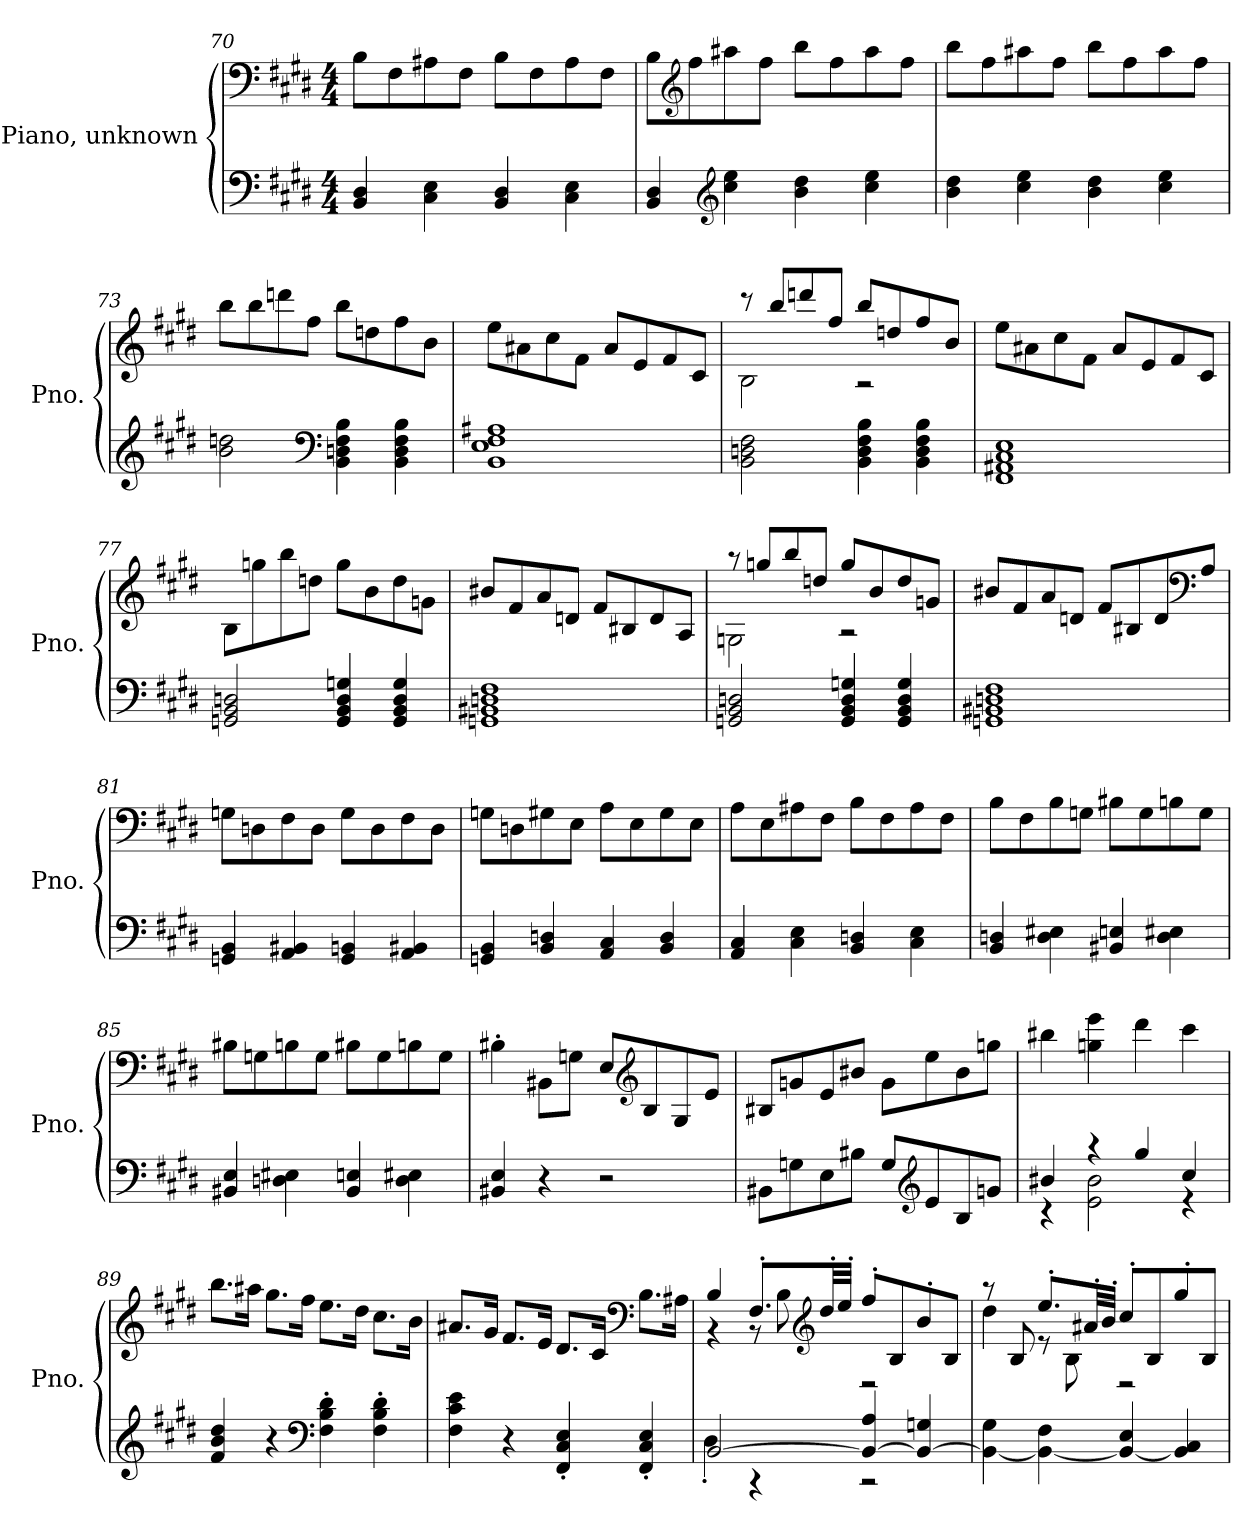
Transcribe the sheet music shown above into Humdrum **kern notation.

**kern	**kern
*part1	*part1
*staff2	*staff1
*I"Piano, unknown	*
*I'Pno.	*
*clefF4	*clefF4
*k[f#c#g#d#]	*k[f#c#g#d#]
*M4/4	*M4/4
=70	=70
4BB/ 4D#/	8B\L
.	8F#\
4C#\ 4E\	8A#X\
.	8F#\J
4BB/ 4D#/	8B\L
.	8F#\
4C#\ 4E\	8A#\
.	8F#\J
!!LO:PB:g=z
=71	=71
4BB/ 4D#/	8B\L
*	*clefG2
.	8ff#\
*clefG2	*
4cc#\ 4ee\	8aa#X\
.	8ff#\J
4b\ 4dd#\	8bb\L
.	8ff#\
4cc#\ 4ee\	8aa#\
.	8ff#\J
=72	=72
4b\ 4dd#\	8bb\L
.	8ff#\
4cc#\ 4ee\	8aa#X\
.	8ff#\J
4b\ 4dd#\	8bb\L
.	8ff#\
4cc#\ 4ee\	8aa#\
.	8ff#\J
=73	=73
2b\ 2ddn\	8bb\L
.	8bb\
.	8dddn\
.	8ff#\J
*clefF4	*
4BB\ 4Dn\ 4F#\ 4B\	8bb\L
.	8ddn\
4BB\ 4D\ 4F#\ 4B\	8ff#\
.	8b\J
=74	=74
1BB 1E 1F# 1A#X	8ee\L
.	8a#X\
.	8cc#\
.	8f#\J
.	8a#/L
.	8e/
.	8f#/
.	8c#/J
!!LO:LB:g=z
=75	=75
*	*^
2BB\ 2Dn\ 2F#\	8r	2B\
.	8bb/L	.
.	8dddn/	.
.	8ff#/J	.
4BB\ 4D\ 4F#\ 4B\	8bb/L	2r
.	8ddn/	.
4BB\ 4D\ 4F#\ 4B\	8ff#/	.
.	8b/J	.
*	*v	*v
=76	=76
1FF# 1AA#X 1C# 1E	8ee\L
.	8a#X\
.	8cc#\
.	8f#\J
.	8a#/L
.	8e/
.	8f#/
.	8c#/J
=77	=77
2GGn/ 2BB/ 2Dn/	8B\L
.	8ggn\
.	8bb\
.	8ddn\J
4GG/ 4BB/ 4D/ 4Gn/	8gg\L
.	8b\
4GG/ 4BB/ 4D/ 4G/	8dd\
.	8gn\J
=78	=78
1GGn 1BB#X 1Dn 1F#	8b#X/L
.	8f#/
.	8a/
.	8dn/J
.	8f#/L
.	8B#X/
.	8d/
.	8A/J
!!LO:LB:g=z
=79	=79
*	*^
2GGn/ 2BB/ 2Dn/	8r	2Gn\
.	8ggn/L	.
.	8bb/	.
.	8ddn/J	.
4GG/ 4BB/ 4D/ 4Gn/	8gg/L	2r
.	8b/	.
4GG/ 4BB/ 4D/ 4G/	8dd/	.
.	8gn/J	.
*	*v	*v
=80	=80
1GGn 1BB#X 1Dn 1F#	8b#X/L
.	8f#/
.	8a/
.	8dn/J
.	8f#/L
.	8B#X/
.	8d/
*	*clefF4
.	8A/J
=81	=81
4GGn/ 4BB/	8Gn\L
.	8Dn\
4AA/ 4BB#X/	8F#\
.	8D\J
4GG/ 4BBn/	8G\L
.	8D\
4AA/ 4BB#X/	8F#\
.	8D\J
=82	=82
4GGn/ 4BB/	8Gn\L
.	8Dn\
4BB/ 4Dn/	8G#X\
.	8E\J
4AA/ 4C#/	8A\L
.	8E\
4BB/ 4D/	8G#\
.	8E\J
!!LO:LB:g=z
=83	=83
4AA/ 4C#/	8A\L
.	8E\
4C#\ 4E\	8A#X\
.	8F#\J
4BB/ 4Dn/	8B\L
.	8F#\
4C#\ 4E\	8A#\
.	8F#\J
=84	=84
4BB/ 4Dn/	8B\L
.	8F#\
4D\ 4E#X\	8B\
.	8Gn\J
4BB#X/ 4En/	8B#X\L
.	8G\
4D\ 4E#X\	8Bn\
.	8G\J
=85	=85
4BB#X/ 4E/	8B#X\L
.	8Gn\
4Dn\ 4E#X\	8Bn\
.	8G\J
4BB#/ 4En/	8B#X\L
.	8G\
4D\ 4E#X\	8Bn\
.	8G\J
=86	=86
4BB#X/ 4E/	4B#X'\
4r	8BB#X\L
.	8Gn\J
2r	8E/L
*	*clefG2
.	8B#/
.	8G/
.	8e/J
!!LO:LB:g=z
=87	=87
8BB#X\L	8B#X/L
8Gn\	8gn/
8E\	8e/
8B#X\J	8b#X/J
8G/L	8g\L
*clefG2	*
8e/	8ee\
8B#/	8b#\
8gn/J	8ggn\J
=88	=88
*^	*
4b#X/	4r	4bb#X\
4r	2e\ 2b#\	4ggn\ 4eee\
4gg#/	.	4ddd#\
4cc#/	4r	4ccc#\
*v	*v	*
=89	=89
4f#/ 4b/ 4dd#/	8.bb\L
.	16aa#X\Jk
4r	8.gg#\L
.	16ff#\Jk
*clefF4	*
4F#\' 4B\' 4d#\'	8.ee\L
.	16dd#\Jk
4F#\' 4B\' 4d#\'	8.cc#\L
.	16b\Jk
!!LO:LB:g=z
=90	=90
4F#\ 4c#\ 4e\	8.a#X/L
.	16g#/Jk
4r	8.f#/L
.	16e/Jk
4FF#/' 4C#/' 4E/'	8.d#/L
.	16c#/Jk
*	*clefF4
4FF#/' 4C#/' 4E/'	8.B\L
.	16A#X\Jk
=91	=91
*^	*^
[2BB/	4D#'\	4B/	4r
.	4r	8.F#'/L	8r
.	.	.	8B\
*	*	*clefG2	*
.	.	32dd#'/LL	.
.	.	32ee'/JJJ	.
4BB/_ 4A/	2r	8ff#'/L	2r
.	.	8B/	.
4BB/_ 4Gn/	.	8b'/	.
.	.	8B/J	.
*v	*v	*	*
=92	=92	=92
4BB\_ 4G#\	8r	4dd#\
.	8B/	.
4BB\_ 4F#\	8.ee'/L	8r
.	.	8B\
.	32a#X'/LL	.
.	32b'/JJJ	.
4BB/_ 4E/	8cc#'/L	2r
.	8B/	.
4BB/] 4C#/	8gg#'/	.
.	8B/J	.
*	*v	*v
=	=
*-	*-
